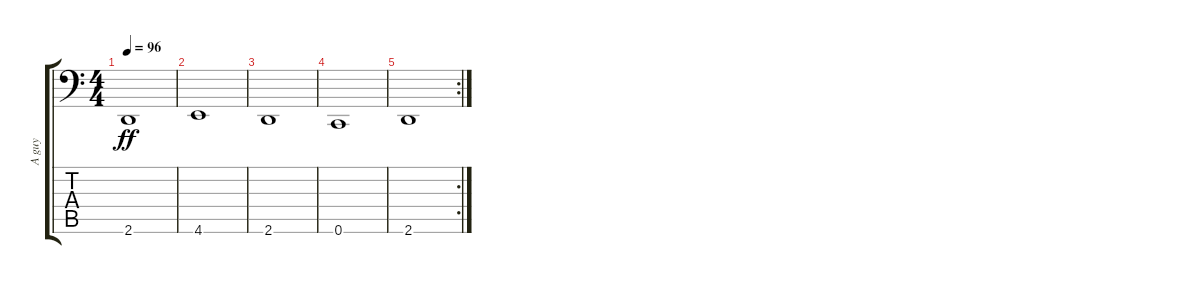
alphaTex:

\track ("A guy" "A guy") {instrument contrabass}
\staff {score tabs}
\tuning (C3 G2 Eb2 Bb1 F1 C1) {hide}
\ts (4 4)
\tempo 96
\clef f4
\ks c
2.6.1{dy ff} |
4.6.1 |
2.6.1 |
0.6.1 |
\rc 2
2.6.1
